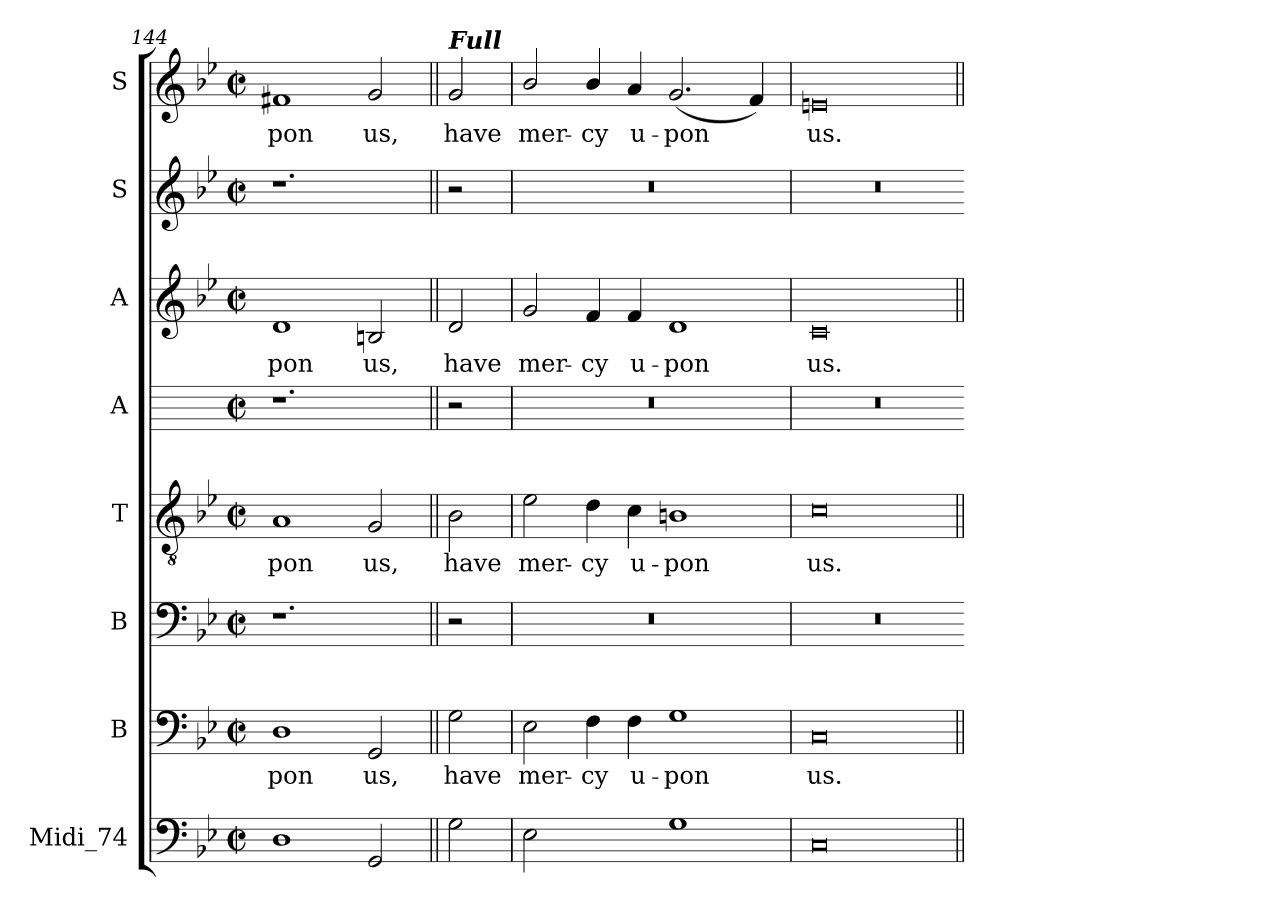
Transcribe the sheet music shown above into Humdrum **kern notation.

**kern	**text	**text	**kern	**text	**kern	**kern	**text	**kern	**kern	**text	**kern	**kern	**text
*part8	*part8	*part8	*part7	*part7	*part6	*part5	*part5	*part4	*part3	*part3	*part2	*part1	*part1
*staff8	*staff8	*staff8	*staff7	*staff7	*staff6	*staff5	*staff5	*staff4	*staff3	*staff3	*staff2	*staff1	*staff1
*I"Midi_74	*	*	*I"B	*	*I"B	*I"T	*	*I"A	*I"A	*	*I"S	*I"S	*
*	*	*	*I'B	*	*I'B	*I'T	*	*I'A	*I'A	*	*I'S	*I'S	*
*clefF4	*	*	*clefF4	*	*clefF4	*clefGv2	*	*	*clefG2	*	*clefG2	*clefG2	*
*k[b-e-]	*	*	*k[b-e-]	*	*k[b-e-]	*k[b-e-]	*	*	*k[b-e-]	*	*k[b-e-]	*k[b-e-]	*
*B-:	*	*	*B-:	*	*B-:	*B-:	*	*	*B-:	*	*B-:	*B-:	*
*M4/2	*	*	*M4/2	*	*M4/2	*M4/2	*	*M4/2	*M4/2	*	*M4/2	*M4/2	*
*met(c|)	*	*	*met(c|)	*	*met(c|)	*met(c|)	*	*met(c|)	*met(c|)	*	*met(c|)	*met(c|)	*
=144	=144	=144	=144	=144	=144	=144	=144	=144	=144	=144	=144	=144	=144
!	!	!	!	!LO:LY:b	!	!	!LO:LY:b	!	!	!LO:LY:b	!	!	!LO:LY:b
1D	.	.	1D	-pon	1.r	1A	-pon	1.r	1d	-pon	1.r	1f#X	-pon
!	!	!	!	!LO:LY:b	!	!	!LO:LY:b	!	!	!LO:LY:b	!	!	!LO:LY:b
2GG	.	.	2GG	us,	.	2G	us,	.	2Bn	us,	.	2g	us,
=145||	=145||	=145||	=145||	=145||	=145||	=145||	=145||	=145||	=145||	=145||	=145||	=145||	=145||
!	!	!	!	!	!	!	!	!	!	!	!	!LO:TX:a:Bi:t=Full	!
!	!	!	!	!LO:LY:b	!	!	!LO:LY:b	!	!	!LO:LY:b	!	!	!LO:LY:b
2G	.	.	2G	have	2r	2B-	have	2r	2d	have	2r	2g	have
=146	=146	=146	=146	=146	=146	=146	=146	=146	=146	=146	=146	=146	=146
!	!	!	!	!LO:LY:b	!	!	!LO:LY:b	!	!	!LO:LY:b	!	!	!LO:LY:b
2E-	.	.	2E-	mer-	0r	2e-	mer-	0r	2g	mer-	0r	2b-/	mer-
!	!LO:LY:b	!LO:LY:b	!	!LO:LY:b	!	!	!LO:LY:b	!	!	!LO:LY:b	!	!	!LO:LY:b
[4Fyy	6	4	4F	-cy	.	4d	-cy	.	4f	-cy	.	4b-/	-cy
!	!LO:LY:b	!LO:LY:b	!	!LO:LY:b	!	!	!LO:LY:b	!	!	!LO:LY:b	!	!	!LO:LY:b
4Fyy]	5	3	4F	u-	.	4c	u-	.	4f	u-	.	4a	u-
!	!	!	!	!LO:LY:b	!	!	!LO:LY:b	!	!	!LO:LY:b	!	!	!LO:LY:b
1G	.	.	1G	-pon	.	1Bn	-pon	.	1d	-pon	.	(<2.g	-pon
.	.	.	.	.	.	.	.	.	.	.	.	4f)	.
=147	=147	=147	=147	=147	=147	=147	=147	=147	=147	=147	=147	=147	=147
!	!	!	!	!LO:LY:b	!	!	!LO:LY:b	!	!	!LO:LY:b	!	!	!LO:LY:b
0C	.	.	0C	us.	0r	0c	us.	0r	0c	us.	0r	0en	us.
=||	=||	=||	=||	=||	=	=||	=||	=	=||	=||	=	=||	=||
*-	*-	*-	*-	*-	*-	*-	*-	*-	*-	*-	*-	*-	*-
